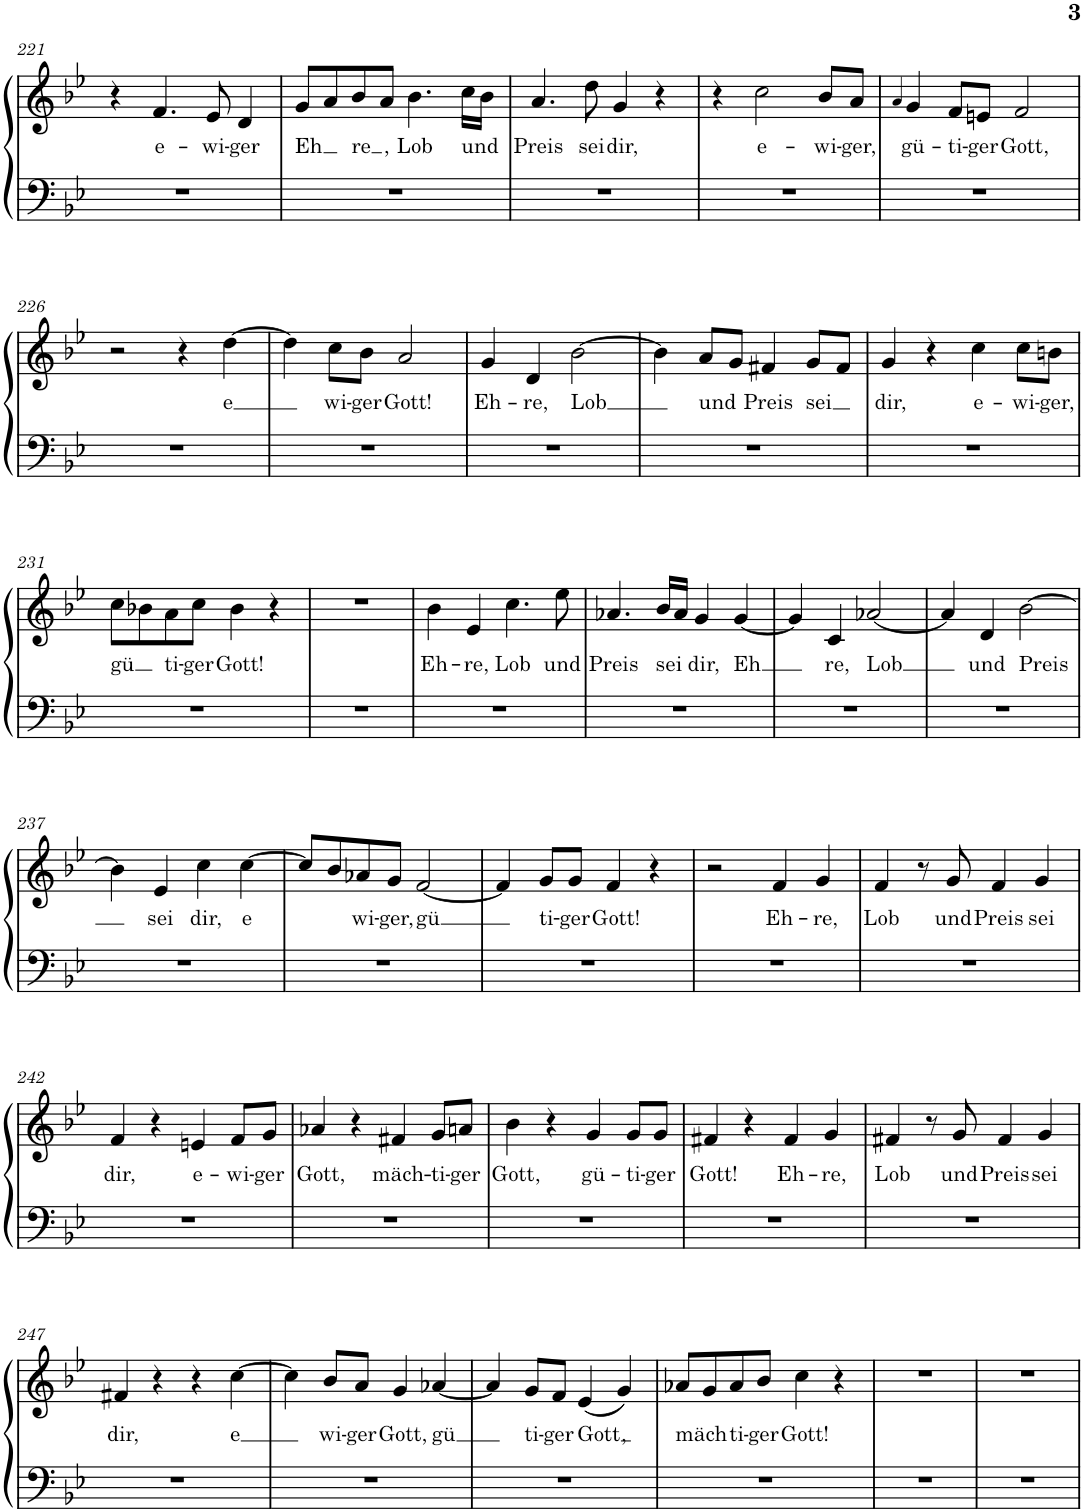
**kern	**kern	**text
*part1	*part1	*part1
*staff2	*staff1	*staff1
*I"Piano	*	*
*I'Pno.	*	*
!!LO:PB:g=z
*clefF4	*clefG2	*
*k[b-e-]	*k[b-e-]	*
*M4/4	*M4/4	*
*met(c)	*met(c)	*
=221	=221	=221
1r	4r	.
!	!	!LO:LY:b
.	4.f/	e-
!	!	!LO:LY:b
.	8e-/	-wi-
!	!	!LO:LY:b
.	4d/	-ger
=222	=222	=222
!	!	!LO:LY:b
1r	8g/L	Eh
.	8a/	.
!	!	!LO:LY:b
.	8b-/	re
!	!	!LO:LY:b
.	8a/J	,
!	!	!LO:LY:b
.	4.b-\	Lob
!	!	!LO:LY:b
.	16cc\LL	und
.	16b-\JJ	.
=223	=223	=223
!	!	!LO:LY:b
1r	4.a/	Preis
!	!	!LO:LY:b
.	8dd\	sei
!	!	!LO:LY:b
.	4g/	dir,
.	4r	.
=224	=224	=224
1r	4r	.
!	!	!LO:LY:b
.	2cc\	e-
!	!	!LO:LY:b
.	8b-/L	-wi-
!	!	!LO:LY:b
.	8a/J	-ger,
=225	=225	=225
.	4qa/	.
!	!	!LO:LY:b
1r	4g/	gü-
!	!	!LO:LY:b
.	8f/L	-ti-
!	!	!LO:LY:b
.	8en/J	-ger
!	!	!LO:LY:b
.	2f/	Gott,
!!LO:LB:g=z
=226	=226	=226
1r	2r	.
.	4r	.
!	!	!LO:LY:b
.	[4dd\	e
=227	=227	=227
1r	4dd\]	.
!	!	!LO:LY:b
.	8cc\L	wi-
!	!	!LO:LY:b
.	8b-\J	-ger
!	!	!LO:LY:b
.	2a/	Gott!
=228	=228	=228
!	!	!LO:LY:b
1r	4g/	Eh-
!	!	!LO:LY:b
.	4d/	-re,
!	!	!LO:LY:b
.	[2b-\	Lob
=229	=229	=229
1r	4b-\]	.
!	!	!LO:LY:b
.	8a/L	und
.	8g/J	.
!	!	!LO:LY:b
.	4f#X/	Preis
!	!	!LO:LY:b
.	8g/L	sei
.	8f#/J	.
=230	=230	=230
!	!	!LO:LY:b
1r	4g/	dir,
.	4r	.
!	!	!LO:LY:b
.	4cc\	e-
!	!	!LO:LY:b
.	8cc\L	-wi-
!	!	!LO:LY:b
.	8bn\J	-ger,
!!LO:LB:g=z
=231	=231	=231
!	!	!LO:LY:b
1r	8cc\L	gü
.	8b-X\	.
!	!	!LO:LY:b
.	8a\	ti-
!	!	!LO:LY:b
.	8cc\J	-ger
!	!	!LO:LY:b
.	4b-\	Gott!
.	4r	.
=232	=232	=232
1r	1r	.
=233	=233	=233
!	!	!LO:LY:b
1r	4b-\	Eh-
!	!	!LO:LY:b
.	4e-/	-re,
!	!	!LO:LY:b
.	4.cc\	Lob
!	!	!LO:LY:b
.	8ee-\	und
=234	=234	=234
!	!	!LO:LY:b
1r	4.a-X/	Preis
!	!	!LO:LY:b
.	16b-/LL	sei
.	16a-/JJ	.
!	!	!LO:LY:b
.	4g/	dir,
!	!	!LO:LY:b
.	[4g/	Eh
=235	=235	=235
1r	4g/]	.
!	!	!LO:LY:b
.	4c/	re,
!	!	!LO:LY:b
.	[2a-X/	Lob
=236	=236	=236
1r	4a-/]	.
!	!	!LO:LY:b
.	4d/	und
!	!	!LO:LY:b
.	[2b-\	Preis
!!LO:LB:g=z
=237	=237	=237
1r	4b-\]	.
!	!	!LO:LY:b
.	4e-/	sei
!	!	!LO:LY:b
.	4cc\	dir,
!	!	!LO:LY:b
.	[4cc\	e
=238	=238	=238
1r	8cc/L]	.
.	8b-/	.
!	!	!LO:LY:b
.	8a-X/	wi-
!	!	!LO:LY:b
.	8g/J	-ger,
!	!	!LO:LY:b
.	[2f/	gü
=239	=239	=239
1r	4f/]	.
!	!	!LO:LY:b
.	8g/L	ti-
!	!	!LO:LY:b
.	8g/J	-ger
!	!	!LO:LY:b
.	4f/	Gott!
.	4r	.
=240	=240	=240
1r	2r	.
!	!	!LO:LY:b
.	4f/	Eh-
!	!	!LO:LY:b
.	4g/	-re,
=241	=241	=241
!	!	!LO:LY:b
1r	4f/	Lob
.	8r	.
!	!	!LO:LY:b
.	8g/	und
!	!	!LO:LY:b
.	4f/	Preis
!	!	!LO:LY:b
.	4g/	sei
!!LO:LB:g=z
=242	=242	=242
!	!	!LO:LY:b
1r	4f/	dir,
.	4r	.
!	!	!LO:LY:b
.	4en/	e-
!	!	!LO:LY:b
.	8f/L	-wi-
!	!	!LO:LY:b
.	8g/J	-ger
=243	=243	=243
!	!	!LO:LY:b
1r	4a-X/	Gott,
.	4r	.
!	!	!LO:LY:b
.	4f#X/	mäch-
!	!	!LO:LY:b
.	8g/L	-ti-
!	!	!LO:LY:b
.	8an/J	-ger
=244	=244	=244
!	!	!LO:LY:b
1r	4b-\	Gott,
.	4r	.
!	!	!LO:LY:b
.	4g/	gü-
!	!	!LO:LY:b
.	8g/L	-ti-
!	!	!LO:LY:b
.	8g/J	-ger
=245	=245	=245
!	!	!LO:LY:b
1r	4f#X/	Gott!
.	4r	.
!	!	!LO:LY:b
.	4f#/	Eh-
!	!	!LO:LY:b
.	4g/	-re,
=246	=246	=246
!	!	!LO:LY:b
1r	4f#X/	Lob
.	8r	.
!	!	!LO:LY:b
.	8g/	und
!	!	!LO:LY:b
.	4f#/	Preis
!	!	!LO:LY:b
.	4g/	sei
!!LO:LB:g=z
=247	=247	=247
!	!	!LO:LY:b
1r	4f#X/	dir,
.	4r	.
.	4r	.
!	!	!LO:LY:b
.	[4cc\	e
=248	=248	=248
1r	4cc\]	.
!	!	!LO:LY:b
.	8b-/L	wi-
!	!	!LO:LY:b
.	8a/J	-ger
!	!	!LO:LY:b
.	4g/	Gott,
!	!	!LO:LY:b
.	[4a-X/	gü
=249	=249	=249
1r	4a-/]	.
!	!	!LO:LY:b
.	8g/L	ti-
!	!	!LO:LY:b
.	8f/J	-ger
!	!	!LO:LY:b
.	(4e-/	Gott
!	!	!LO:LY:b
.	4g/)	,
=250	=250	=250
!	!	!LO:LY:b
1r	8a-X/L	mäch
.	8g/	.
!	!	!LO:LY:b
.	8a-/	ti-
!	!	!LO:LY:b
.	8b-/J	-ger
!	!	!LO:LY:b
.	4cc\	Gott!
.	4r	.
=251	=251	=251
1r	1r	.
=252	=252	=252
1r	1r	.
=	=	=
*-	*-	*-
